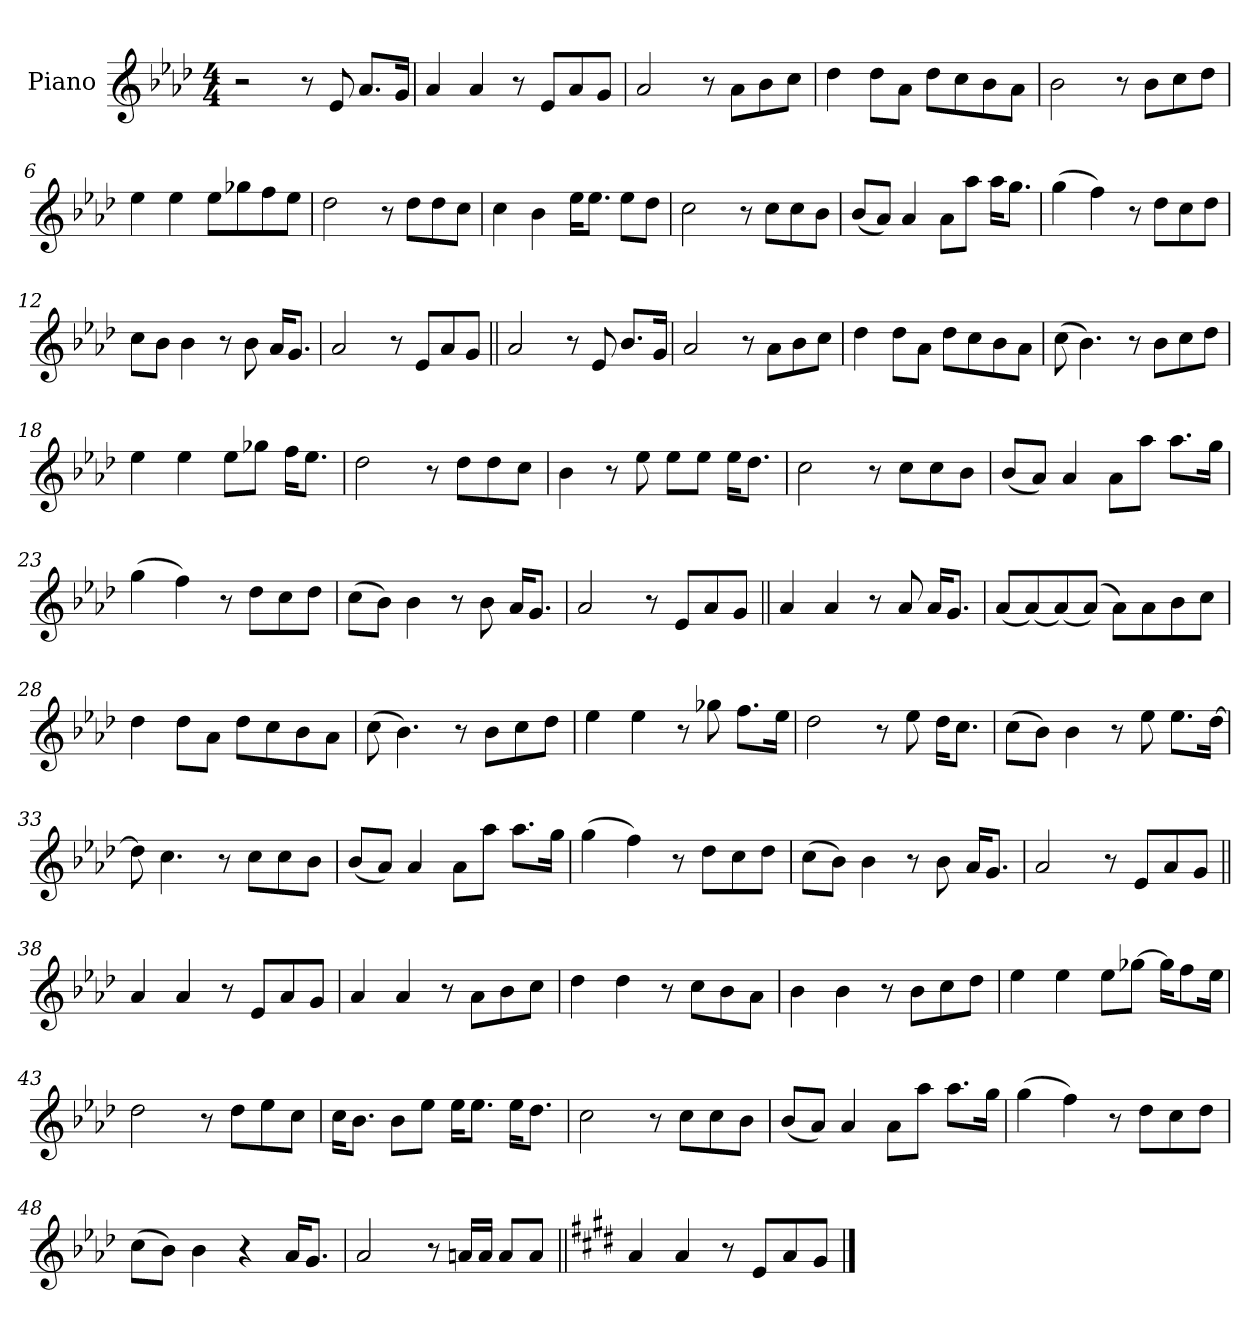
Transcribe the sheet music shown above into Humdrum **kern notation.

**kern
*part1
*staff1
*I"Piano
*I'Pno.
*clefG2
*k[b-e-a-d-]
*M4/4
*MM100
=1
2r
8r
8e-
8.a-L
16gJk
=2
4a-
4a-
8r
8e-L
8a-
8gJ
=3
2a-
8r
8a-L
8b-
8ccJ
=4
4dd-
8dd-L
8a-J
8dd-L
8cc
8b-
8a-J
=5
2b-
8r
8b-L
8cc
8dd-J
=6
4ee-
4ee-
8ee-L
8gg-X
8ff
8ee-J
=7
2dd-
8r
8dd-L
8dd-
8ccJ
=8
4cc
4b-
16ee-KL
8.ee-J
8ee-L
8dd-J
=9
2cc
8r
8ccL
8cc
8b-J
=10
(8b-L
8a-J)
4a-
8a-L
8aa-J
16aa-KL
8.ggJ
=11
(4gg
4ff)
8r
8dd-L
8cc
8dd-J
=12
8ccL
8b-J
4b-
8r
8b-
16a-KL
8.gJ
=13
2a-
8r
8e-L
8a-
8gJ
=14||
2a-
8r
8e-
8.b-L
16gJk
=15
2a-
8r
8a-L
8b-
8ccJ
=16
4dd-
8dd-L
8a-J
8dd-L
8cc
8b-
8a-J
=17
(8cc
4.b-)
8r
8b-L
8cc
8dd-J
=18
4ee-
4ee-
8ee-L
8gg-XJ
16ffKL
8.ee-J
=19
2dd-
8r
8dd-L
8dd-
8ccJ
=20
4b-
8r
8ee-
8ee-L
8ee-J
16ee-KL
8.dd-J
=21
2cc
8r
8ccL
8cc
8b-J
=22
(8b-L
8a-J)
4a-
8a-L
8aa-J
8.aa-L
16ggJk
=23
(4gg
4ff)
8r
8dd-L
8cc
8dd-J
=24
(8ccL
8b-J)
4b-
8r
8b-
16a-KL
8.gJ
=25
2a-
8r
8e-L
8a-
8gJ
=26||
4a-
4a-
8r
8a-
16a-KL
8.gJ
=27
(8a-L
(8a-)
(8a-)
(8a-J)
8a-L)
8a-
8b-
8ccJ
=28
4dd-
8dd-L
8a-J
8dd-L
8cc
8b-
8a-J
=29
(8cc
4.b-)
8r
8b-L
8cc
8dd-J
=30
4ee-
4ee-
8r
8gg-X
8.ffL
16ee-Jk
=31
2dd-
8r
8ee-
16dd-KL
8.ccJ
=32
(8ccL
8b-J)
4b-
8r
8ee-
8.ee-L
[16dd-Jk
=33
8dd-]
4.cc
8r
8ccL
8cc
8b-J
=34
(8b-L
8a-J)
4a-
8a-L
8aa-J
8.aa-L
16ggJk
=35
(4gg
4ff)
8r
8dd-L
8cc
8dd-J
=36
(8ccL
8b-J)
4b-
8r
8b-
16a-KL
8.gJ
=37
2a-
8r
8e-L
8a-
8gJ
=38||
4a-
4a-
8r
8e-L
8a-
8gJ
=39
4a-
4a-
8r
8a-L
8b-
8ccJ
=40
4dd-
4dd-
8r
8ccL
8b-
8a-J
=41
4b-
4b-
8r
8b-L
8cc
8dd-J
=42
4ee-
4ee-
8ee-L
[8gg-XJ
16gg-KL]
8ff
16ee-Jk
=43
2dd-
8r
8dd-L
8ee-
8ccJ
=44
16ccKL
8.b-J
8b-L
8ee-J
16ee-KL
8.ee-J
16ee-KL
8.dd-J
=45
2cc
8r
8ccL
8cc
8b-J
=46
(8b-L
8a-J)
4a-
8a-L
8aa-J
8.aa-L
16ggJk
=47
(4gg
4ff)
8r
8dd-L
8cc
8dd-J
=48
(8ccL
8b-J)
4b-
4r
16a-KL
8.gJ
=49
2a-
8r
16anLL
16aJJ
8aL
8aJ
=50||
*k[f#c#g#d#]
4a
4a
8r
8eL
8a
8g#J
==
*-
